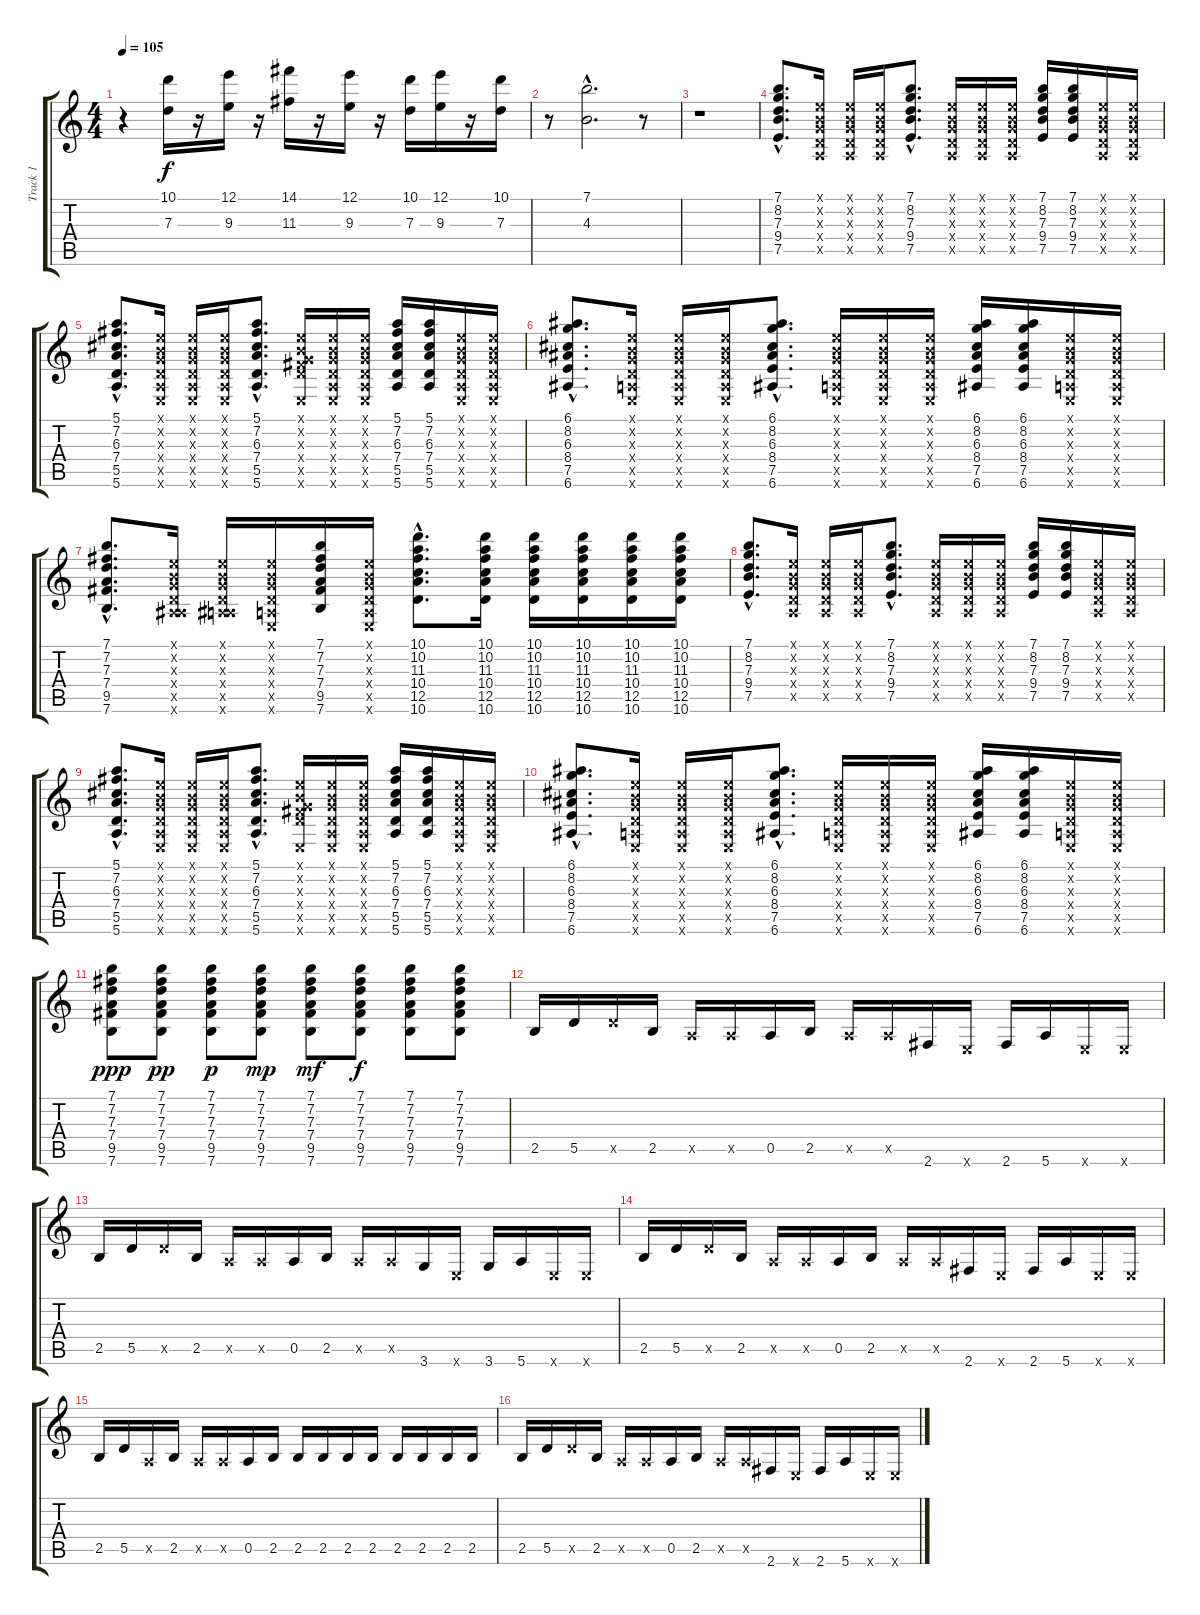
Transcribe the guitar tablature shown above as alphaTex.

\track ("Track 1" "Track 1") {instrument overdrivenguitar}
\staff {score tabs}
\tuning (E4 B3 G3 D3 A2 E2) {hide}
\ts (4 4)
\tempo 105
\clef g2
\ks c
r.4{dy f} (10.1 7.3).16 r.16 (12.1 9.3).16 r.16 (14.1 11.3).16 r.16 (12.1 9.3).16 r.16 (10.1 7.3).16 (12.1 9.3).16 r.16 (10.1 7.3).16 |
r.8 (7.1{hac} 4.3{hac}).2{d} r.8 |
r.1 |
(7.1{hac} 8.2{hac} 7.3{hac} 9.4{hac} 7.5{hac}).8{d} (0.1{x} 0.2{x} 0.3{x} 0.4{x} 0.5{x}).16 (0.1{x} 0.2{x} 0.3{x} 0.4{x} 0.5{x}).16 (0.1{x} 0.2{x} 0.3{x} 0.4{x} 0.5{x}).16 (7.1{hac} 8.2{hac} 7.3{hac} 9.4{hac} 7.5{hac}).8{d} (0.1{x} 0.2{x} 0.3{x} 0.4{x} 0.5{x}).16 (0.1{x} 0.2{x} 0.3{x} 0.4{x} 0.5{x}).16 (0.1{x} 0.2{x} 0.3{x} 0.4{x} 0.5{x}).16 (7.1 8.2 7.3 9.4 7.5).16 (7.1 8.2 7.3 9.4 7.5).16 (0.1{x} 0.2{x} 0.3{x} 0.4{x} 0.5{x}).16 (0.1{x} 0.2{x} 0.3{x} 0.4{x} 0.5{x}).16 |
(5.1{hac} 7.2{hac} 6.3{hac} 7.4{hac} 5.5{hac} 5.6{hac}).8{d} (0.1{x} 0.2{x} 0.3{x} 0.4{x} 0.5{x} 0.6{x}).16 (0.1{x} 0.2{x} 0.3{x} 0.4{x} 0.5{x} 0.6{x}).16 (0.1{x} 0.2{x} 0.3{x} 0.4{x} 0.5{x} 0.6{x}).16 (5.1{hac} 7.2{hac} 6.3{hac} 7.4{hac} 5.5{hac} 5.6{hac}).8{d} (0.1{x} 0.2{x} 0.3{x} 0.4{x} 9.5{x} 0.6{x}).16 (0.1{x} 0.2{x} 0.3{x} 0.4{x} 0.5{x} 0.6{x}).16 (0.1{x} 0.2{x} 0.3{x} 0.4{x} 0.5{x} 0.6{x}).16 (5.1 7.2 6.3 7.4 5.5 5.6).16 (5.1 7.2 6.3 7.4 5.5 5.6).16 (0.1{x} 0.2{x} 0.3{x} 0.4{x} 0.5{x} 0.6{x}).16 (0.1{x} 0.2{x} 0.3{x} 0.4{x} 0.5{x} 0.6{x}).16 |
(6.1{hac} 8.2{hac} 6.3{hac} 8.4{hac} 7.5{hac} 6.6{hac}).8{d} (0.1{x} 0.2{x} 0.3{x} 0.4{x} 0.5{x} 0.6{x}).16 (0.1{x} 0.2{x} 0.3{x} 0.4{x} 0.5{x} 0.6{x}).16 (0.1{x} 0.2{x} 0.3{x} 0.4{x} 0.5{x} 0.6{x}).16 (6.1{hac} 8.2{hac} 6.3{hac} 8.4{hac} 7.5{hac} 6.6{hac}).8{d} (0.1{x} 0.2{x} 0.3{x} 0.4{x} 0.5{x} 0.6{x}).16 (0.1{x} 0.2{x} 0.3{x} 0.4{x} 0.5{x} 0.6{x}).16 (0.1{x} 0.2{x} 0.3{x} 0.4{x} 0.5{x} 0.6{x}).16 (6.1 8.2 6.3 8.4 7.5 6.6).16 (6.1 8.2 6.3 8.4 7.5 6.6).16 (0.1{x} 0.2{x} 0.3{x} 0.4{x} 0.5{x} 0.6{x}).16 (0.1{x} 0.2{x} 0.3{x} 0.4{x} 0.5{x} 0.6{x}).16 |
(7.1{hac} 7.2{hac} 7.3{hac} 7.4{hac} 9.5{hac} 7.6{hac}).8{d instrument electricguitarjazz} (0.1{x} 0.2{x} 0.3{x} 0.4{x} 0.5{x} 6.6{x}).16 (0.1{x} 0.2{x} 0.3{x} 0.4{x} 0.5{x} 6.6{x}).16 (0.1{x} 0.2{x} 0.3{x} 0.4{x} 0.5{x} 0.6{x}).16 (7.1 7.2 7.3 7.4 9.5 7.6).16 (0.1{x} 0.2{x} 0.3{x} 0.4{x} 0.5{x} 0.6{x}).16 (10.1{hac} 10.2{hac} 11.3{hac} 10.4{hac} 12.5{hac} 10.6{hac}).8{d} (10.1 10.2 11.3 10.4 12.5 10.6).16 (10.1 10.2 11.3 10.4 12.5 10.6).16 (10.1 10.2 11.3 10.4 12.5 10.6).16 (10.1 10.2 11.3 10.4 12.5 10.6).16 (10.1 10.2 11.3 10.4 12.5 10.6).16 |
(7.1{hac} 8.2{hac} 7.3{hac} 9.4{hac} 7.5{hac}).8{d} (0.1{x} 0.2{x} 0.3{x} 0.4{x} 0.5{x}).16 (0.1{x} 0.2{x} 0.3{x} 0.4{x} 0.5{x}).16 (0.1{x} 0.2{x} 0.3{x} 0.4{x} 0.5{x}).16 (7.1{hac} 8.2{hac} 7.3{hac} 9.4{hac} 7.5{hac}).8{d} (0.1{x} 0.2{x} 0.3{x} 0.4{x} 0.5{x}).16 (0.1{x} 0.2{x} 0.3{x} 0.4{x} 0.5{x}).16 (0.1{x} 0.2{x} 0.3{x} 0.4{x} 0.5{x}).16 (7.1 8.2 7.3 9.4 7.5).16 (7.1 8.2 7.3 9.4 7.5).16 (0.1{x} 0.2{x} 0.3{x} 0.4{x} 0.5{x}).16 (0.1{x} 0.2{x} 0.3{x} 0.4{x} 0.5{x}).16 |
(5.1{hac} 7.2{hac} 6.3{hac} 7.4{hac} 5.5{hac} 5.6{hac}).8{d} (0.1{x} 0.2{x} 0.3{x} 0.4{x} 0.5{x} 0.6{x}).16 (0.1{x} 0.2{x} 0.3{x} 0.4{x} 0.5{x} 0.6{x}).16 (0.1{x} 0.2{x} 0.3{x} 0.4{x} 0.5{x} 0.6{x}).16 (5.1{hac} 7.2{hac} 6.3{hac} 7.4{hac} 5.5{hac} 5.6{hac}).8{d} (0.1{x} 0.2{x} 0.3{x} 0.4{x} 9.5{x} 0.6{x}).16 (0.1{x} 0.2{x} 0.3{x} 0.4{x} 0.5{x} 0.6{x}).16 (0.1{x} 0.2{x} 0.3{x} 0.4{x} 0.5{x} 0.6{x}).16 (5.1 7.2 6.3 7.4 5.5 5.6).16 (5.1 7.2 6.3 7.4 5.5 5.6).16 (0.1{x} 0.2{x} 0.3{x} 0.4{x} 0.5{x} 0.6{x}).16 (0.1{x} 0.2{x} 0.3{x} 0.4{x} 0.5{x} 0.6{x}).16 |
(6.1{hac} 8.2{hac} 6.3{hac} 8.4{hac} 7.5{hac} 6.6{hac}).8{d} (0.1{x} 0.2{x} 0.3{x} 0.4{x} 0.5{x} 0.6{x}).16 (0.1{x} 0.2{x} 0.3{x} 0.4{x} 0.5{x} 0.6{x}).16 (0.1{x} 0.2{x} 0.3{x} 0.4{x} 0.5{x} 0.6{x}).16 (6.1{hac} 8.2{hac} 6.3{hac} 8.4{hac} 7.5{hac} 6.6{hac}).8{d} (0.1{x} 0.2{x} 0.3{x} 0.4{x} 0.5{x} 0.6{x}).16 (0.1{x} 0.2{x} 0.3{x} 0.4{x} 0.5{x} 0.6{x}).16 (0.1{x} 0.2{x} 0.3{x} 0.4{x} 0.5{x} 0.6{x}).16 (6.1 8.2 6.3 8.4 7.5 6.6).16 (6.1 8.2 6.3 8.4 7.5 6.6).16 (0.1{x} 0.2{x} 0.3{x} 0.4{x} 0.5{x} 0.6{x}).16 (0.1{x} 0.2{x} 0.3{x} 0.4{x} 0.5{x} 0.6{x}).16 |
(7.1 7.2 7.3 7.4 9.5 7.6).8{dy ppp} (7.1 7.2 7.3 7.4 9.5 7.6).8{dy pp} (7.1 7.2 7.3 7.4 9.5 7.6).8{dy p} (7.1 7.2 7.3 7.4 9.5 7.6).8{dy mp} (7.1 7.2 7.3 7.4 9.5 7.6).8{dy mf} (7.1 7.2 7.3 7.4 9.5 7.6).8{dy f} (7.1 7.2 7.3 7.4 9.5 7.6).8 (7.1 7.2 7.3 7.4 9.5 7.6).8 |
2.5.16{instrument distortionguitar} 5.5.16 5.5{x}.16 2.5.16 0.5{x}.16 0.5{x}.16 0.5.16 2.5.16 0.5{x}.16 0.5{x}.16 2.6.16 0.6{x}.16 2.6.16 5.6.16 0.6{x}.16 0.6{x}.16 |
2.5.16{instrument distortionguitar} 5.5.16 5.5{x}.16 2.5.16 0.5{x}.16 0.5{x}.16 0.5.16 2.5.16 0.5{x}.16 0.5{x}.16 3.6.16 0.6{x}.16 3.6.16 5.6.16 0.6{x}.16 0.6{x}.16 |
2.5.16{instrument distortionguitar} 5.5.16 5.5{x}.16 2.5.16 0.5{x}.16 0.5{x}.16 0.5.16 2.5.16 0.5{x}.16 0.5{x}.16 2.6.16 0.6{x}.16 2.6.16 5.6.16 0.6{x}.16 0.6{x}.16 |
2.5.16 5.5.16 0.5{x}.16 2.5.16 0.5{x}.16 0.5{x}.16 0.5.16 2.5.16 2.5.16 2.5.16 2.5.16 2.5.16 2.5.16 2.5.16 2.5.16 2.5.16 |
2.5.16 5.5.16 5.5{x}.16 2.5.16 0.5{x}.16 0.5{x}.16 0.5.16 2.5.16 0.5{x}.16 0.5{x}.16 2.6.16 0.6{x}.16 2.6.16 5.6.16 0.6{x}.16 0.6{x}.16
